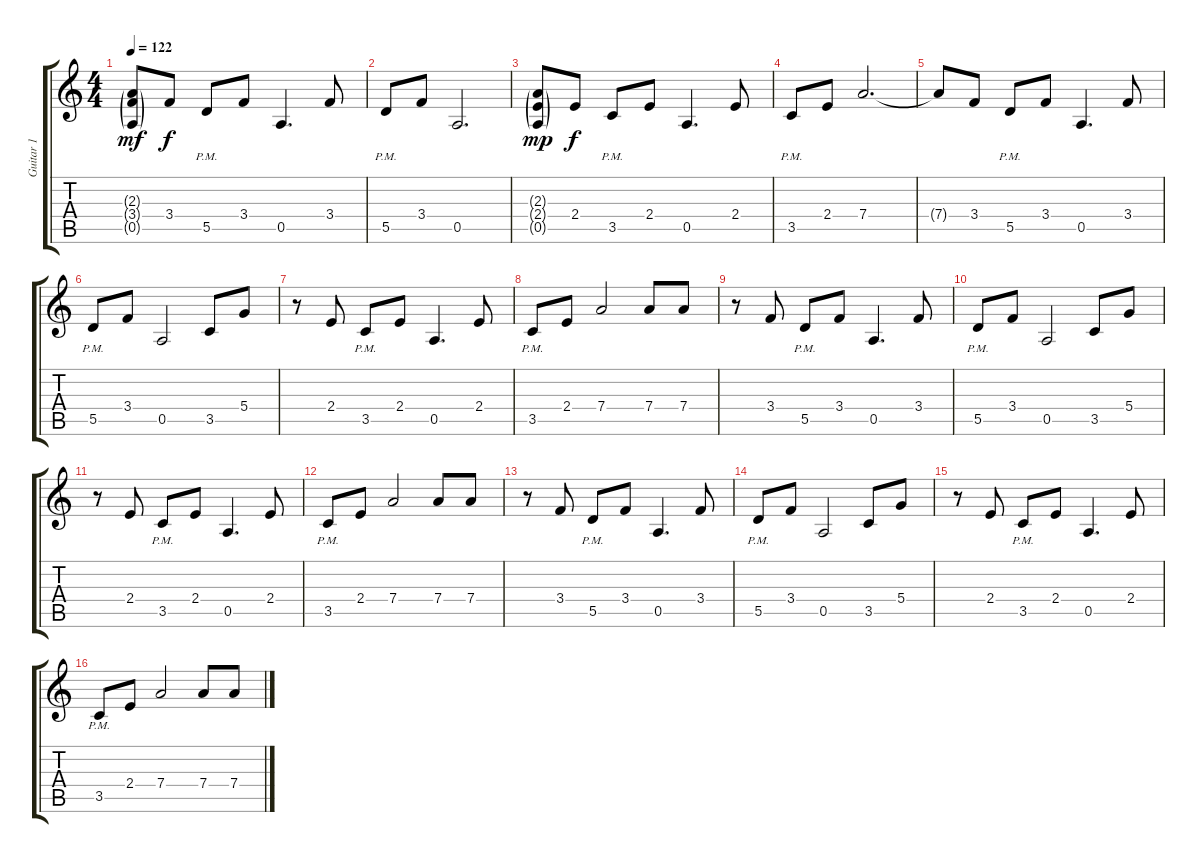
\track ("Guitar 1" "Guitar 1") {instrument distortionguitar}
\staff {score tabs}
\tuning (E4 B3 G3 D3 A2 E2) {hide}
\ts (4 4)
\tempo 122
\clef g2
\ks c
(2.3{g} 3.4{g} 0.5{g}).8{dy mf} 3.4.8{dy f} 5.5{pm}.8 3.4.8 0.5.4{d} 3.4.8 |
5.5{pm}.8 3.4.8 0.5.2{d} |
(2.3{g} 2.4{g} 0.5{g}).8{dy mp} 2.4.8{dy f} 3.5{pm}.8 2.4.8 0.5.4{d} 2.4.8 |
3.5{pm}.8 2.4.8 7.4.2{d} |
7.4{t}.8 3.4.8 5.5{pm}.8 3.4.8 0.5.4{d} 3.4.8 |
5.5{pm}.8 3.4.8 0.5.2 3.5.8 5.4.8 |
r.8 2.4.8 3.5{pm}.8 2.4.8 0.5.4{d} 2.4.8 |
3.5{pm}.8 2.4.8 7.4.2 7.4.8 7.4.8 |
r.8 3.4.8 5.5{pm}.8 3.4.8 0.5.4{d} 3.4.8 |
5.5{pm}.8 3.4.8 0.5.2 3.5.8 5.4.8 |
r.8 2.4.8 3.5{pm}.8 2.4.8 0.5.4{d} 2.4.8 |
3.5{pm}.8 2.4.8 7.4.2 7.4.8 7.4.8 |
r.8 3.4.8 5.5{pm}.8 3.4.8 0.5.4{d} 3.4.8 |
5.5{pm}.8 3.4.8 0.5.2 3.5.8 5.4.8 |
r.8 2.4.8 3.5{pm}.8 2.4.8 0.5.4{d} 2.4.8 |
3.5{pm}.8 2.4.8 7.4.2 7.4.8 7.4.8
